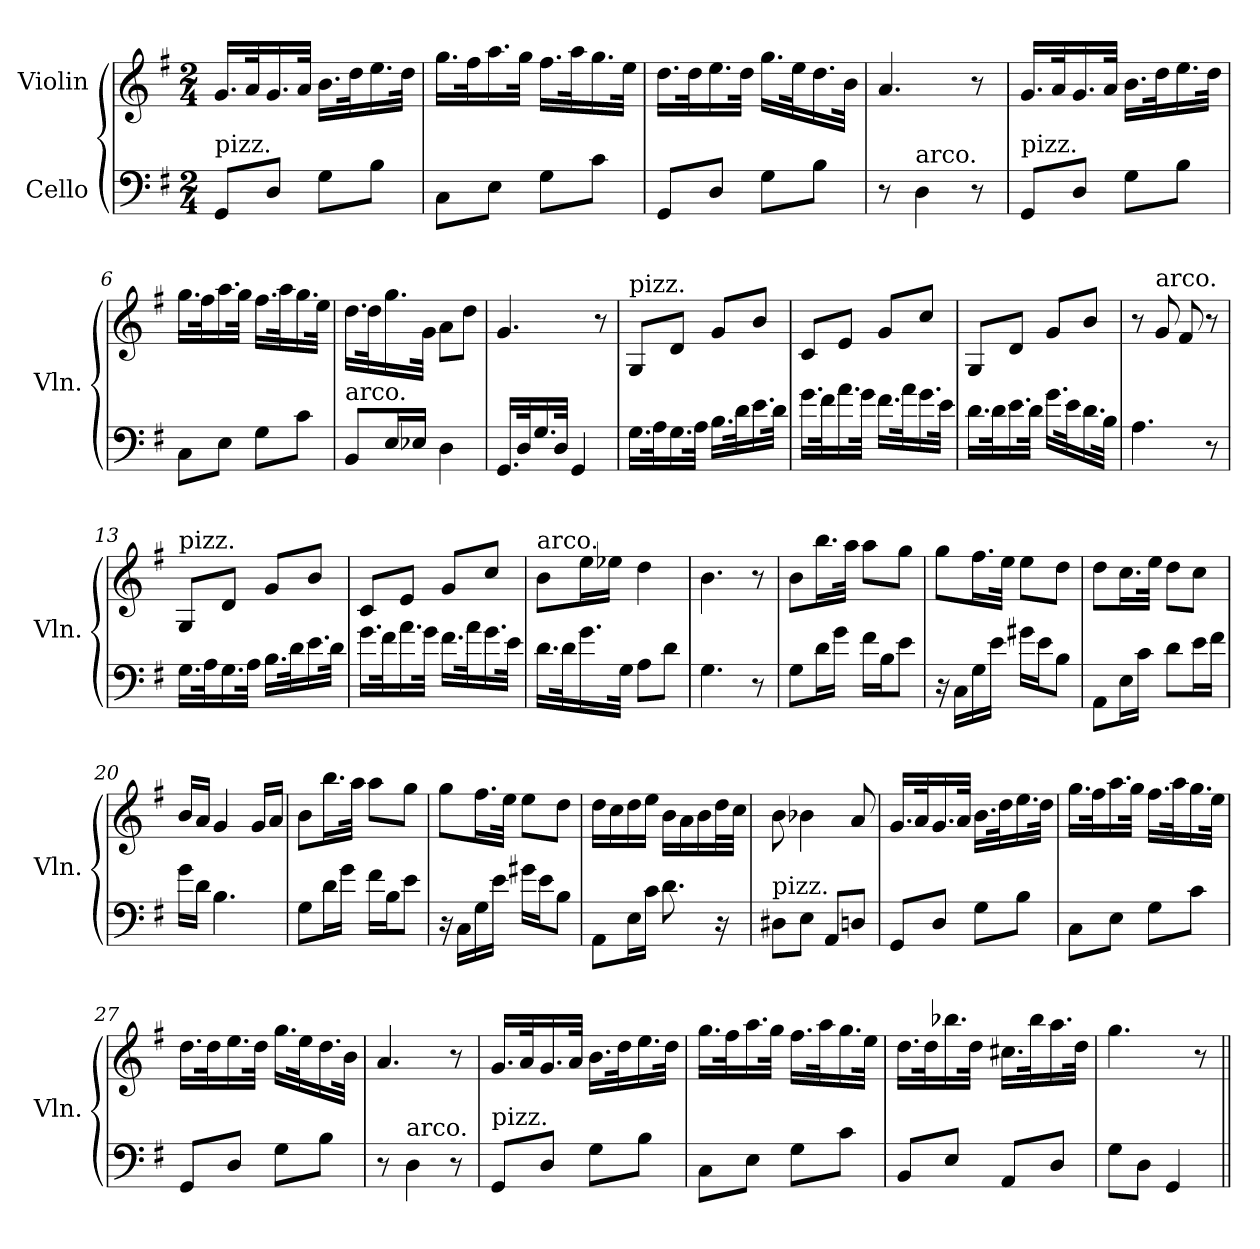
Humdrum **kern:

**kern	**kern
*part2	*part1
*staff2	*staff1
*I"Cello	*I"Violin
*	*I'Vln.
*clefF4	*clefG2
*k[f#]	*k[f#]
*M2/4	*M2/4
*MM50	*MM50
=1	=1
!LO:TX:a:t=pizz.	!
8GG/L	16.g/LL
.	32a/K
8D/J	16.g/
.	32a/JJk
8G\L	16.b\LL
.	32dd\K
8B\J	16.ee\
.	32dd\JJk
=2	=2
8C\L	16.gg\LL
.	32ff#\K
8E\J	16.aa\
.	32gg\JJk
8G\L	16.ff#\LL
.	32aa\K
8c\J	16.gg\
.	32ee\JJk
=3	=3
8GG/L	16.dd\LL
.	32dd\K
8D/J	16.ee\
.	32dd\JJk
8G\L	16.gg\LL
.	32ee\K
8B\J	16.dd\
.	32b\JJk
=4	=4
8r	4.a/
!LO:TX:a:t=arco.	!
4D\	.
8r	8r
!!LO:LB:g=z
=5	=5
!LO:TX:a:t=pizz.	!
8GG/L	16.g/LL
.	32a/K
8D/J	16.g/
.	32a/JJk
8G\L	16.b\LL
.	32dd\K
8B\J	16.ee\
.	32dd\JJk
=6	=6
8C\L	16.gg\LL
.	32ff#\K
8E\J	16.aa\
.	32gg\JJk
8G\L	16.ff#\LL
.	32aa\K
8c\J	16.gg\
.	32ee\JJk
=7	=7
!LO:TX:a:t=arco.	!
8BB/L	16.dd\LL
.	32dd\K
16E/L	16.gg\
16E-X/JJ	.
.	32g\JJk
4D\	8a\L
.	8dd\J
=8	=8
16.GG/LL	4.g/
32D/K	.
16.G/	.
32D/JJk	.
4GG/	.
.	8r
!!LO:LB:g=z
=9	=9
!	!LO:TX:a:t=pizz.
16.G\LL	8G/L
32A\K	.
16.G\	8d/J
32A\JJk	.
16.B\LL	8g/L
32d\K	.
16.e\	8b/J
32d\JJk	.
=10	=10
16.g\LL	8c/L
32f#\K	.
16.a\	8e/J
32g\JJk	.
16.f#\LL	8g/L
32a\K	.
16.g\	8cc/J
32e\JJk	.
=11	=11
16.d\LL	8G/L
32d\K	.
16.e\	8d/J
32d\JJk	.
16.g\LL	8g/L
32e\K	.
16.d\	8b/J
32B\JJk	.
=12	=12
4.A\	8r
!	!LO:TX:a:t=arco.
.	8g/
.	8f#/
8r	8r
!!LO:LB:g=z
=13	=13
!	!LO:TX:a:t=pizz.
16.G\LL	8G/L
32A\K	.
16.G\	8d/J
32A\JJk	.
16.B\LL	8g/L
32d\K	.
16.e\	8b/J
32d\JJk	.
=14	=14
16.g\LL	8c/L
32f#\K	.
16.a\	8e/J
32g\JJk	.
16.f#\LL	8g/L
32a\K	.
16.g\	8cc/J
32e\JJk	.
=15	=15
!	!LO:TX:a:t=arco.
16.d\LL	8b\L
32d\K	.
16.g\	16ee\L
.	16ee-X\JJ
32G\JJk	.
8A\L	4dd\
8d\J	.
=16	=16
4.G\	4.b\
8r	8r
!!LO:LB:g=z
=17	=17
8G\L	8b\L
16d\L	16.bb\L
16g\JJ	.
.	32aa\JJk
16f#\LL	8aa\L
16B\J	.
8e\J	8gg\J
=18	=18
16r	8gg\L
16C\LL	.
16G\	16.ff#\L
16e\JJ	.
.	32ee\JJk
16g#X\LL	8ee\L
16e\J	.
8B\J	8dd\J
=19	=19
8AA\L	8dd\L
16E\L	16.cc\L
16c\JJ	.
.	32ee\JJk
8d\L	8dd\L
16e\L	8cc\J
16f#\JJ	.
=20	=20
16g\LL	16b/LL
16d\JJ	16a/JJ
4.B\	4g/
.	16g/LL
.	16a/JJ
!!LO:PB:g=z
=21	=21
8G\L	8b\L
16d\L	16.bb\L
16g\JJ	.
.	32aa\JJk
16f#\LL	8aa\L
16B\J	.
8e\J	8gg\J
=22	=22
16r	8gg\L
16C\LL	.
16G\	16.ff#\L
16e\JJ	.
.	32ee\JJk
16g#X\LL	8ee\L
16e\J	.
8B\J	8dd\J
=23	=23
8AA\L	16dd\LL
.	16cc\
16E\L	16dd\
16c\JJ	16ee\JJ
8.d\	16b\LL
.	16a\
.	16b\
16r	32dd\L
.	32cc\JJJ
=24	=24
!LO:TX:a:t=pizz.	!
8D#X\L	8b\
8E\J	4b-X\
8AA/L	.
8Dn/J	8a/
!!LO:LB:g=z
=25	=25
8GG/L	16.g/LL
.	32a/K
8D/J	16.g/
.	32a/JJk
8G\L	16.b\LL
.	32dd\K
8B\J	16.ee\
.	32dd\JJk
=26	=26
8C\L	16.gg\LL
.	32ff#\K
8E\J	16.aa\
.	32gg\JJk
8G\L	16.ff#\LL
.	32aa\K
8c\J	16.gg\
.	32ee\JJk
=27	=27
8GG/L	16.dd\LL
.	32dd\K
8D/J	16.ee\
.	32dd\JJk
8G\L	16.gg\LL
.	32ee\K
8B\J	16.dd\
.	32b\JJk
=28	=28
8r	4.a/
!LO:TX:a:t=arco.	!
4D\	.
8r	8r
!!LO:LB:g=z
=29	=29
!LO:TX:a:t=pizz.	!
8GG/L	16.g/LL
.	32a/K
8D/J	16.g/
.	32a/JJk
8G\L	16.b\LL
.	32dd\K
8B\J	16.ee\
.	32dd\JJk
=30	=30
8C\L	16.gg\LL
.	32ff#\K
8E\J	16.aa\
.	32gg\JJk
8G\L	16.ff#\LL
.	32aa\K
8c\J	16.gg\
.	32ee\JJk
=31	=31
8BB/L	16.dd\LL
.	32dd\K
8E/J	16.bb-X\
.	32dd\JJk
8AA/L	16.cc#X\LL
.	32bb-\K
8D/J	16.aa\
.	32dd\JJk
=32	=32
8G\L	4.gg\
8D\J	.
4GG/	.
.	8r
=||	=||
*-	*-
